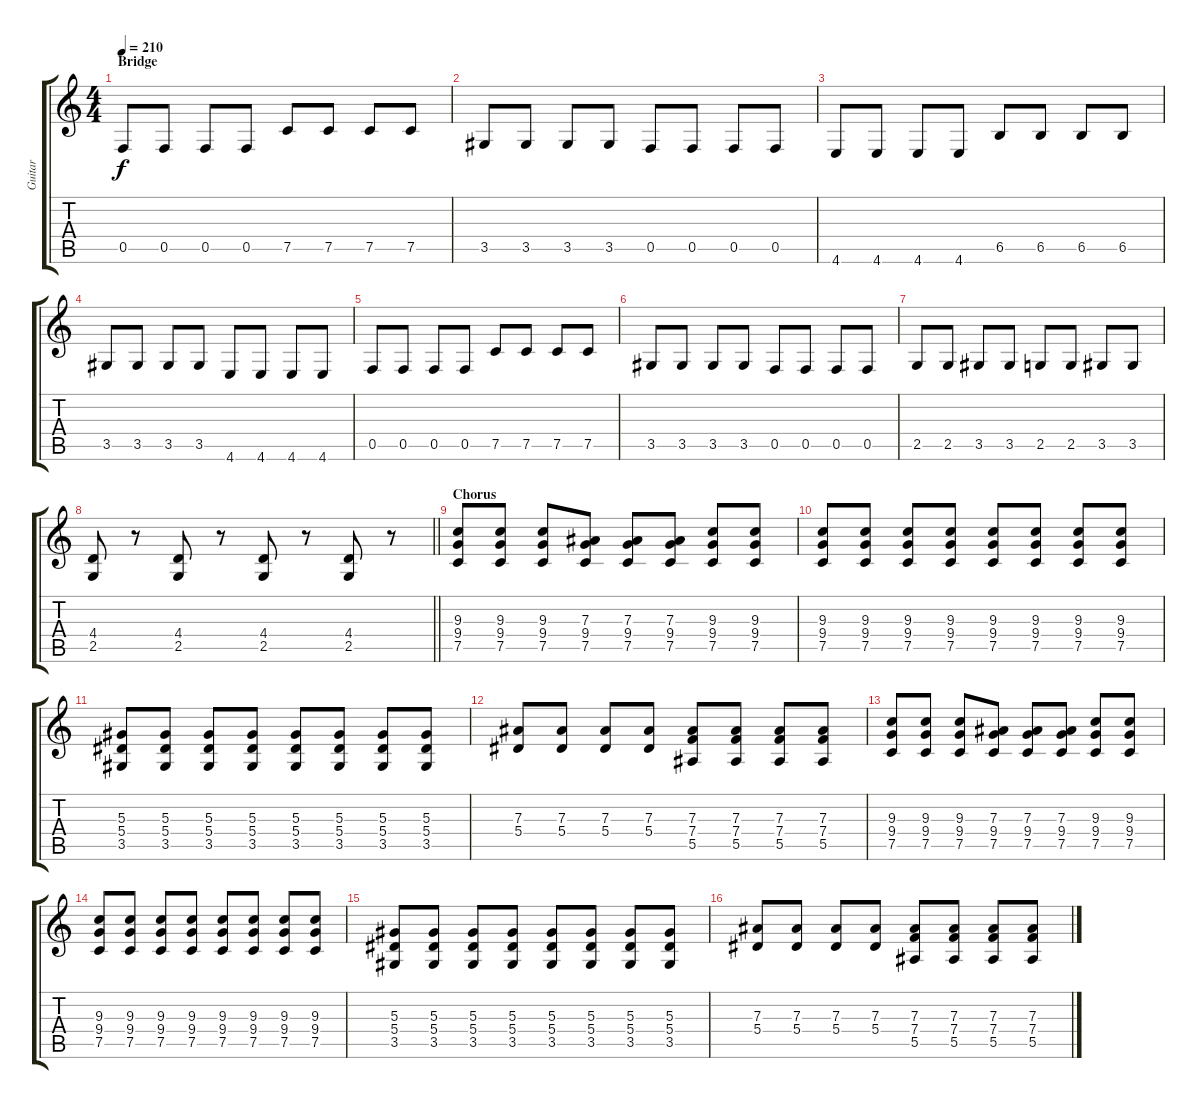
\track ("Guitar" "Guitar") {instrument distortionguitar}
\staff {score tabs}
\tuning (C4 G3 Eb3 Bb2 F2 C2) {hide}
\ts (4 4)
\section ("" "Bridge")
\tempo 210
\clef g2
\ks c
0.5.8{dy f} 0.5.8 0.5.8 0.5.8 7.5.8 7.5.8 7.5.8 7.5.8 |
3.5.8 3.5.8 3.5.8 3.5.8 0.5.8 0.5.8 0.5.8 0.5.8 |
4.6.8 4.6.8 4.6.8 4.6.8 6.5.8 6.5.8 6.5.8 6.5.8 |
3.5.8 3.5.8 3.5.8 3.5.8 4.6.8 4.6.8 4.6.8 4.6.8 |
0.5.8 0.5.8 0.5.8 0.5.8 7.5.8 7.5.8 7.5.8 7.5.8 |
3.5.8 3.5.8 3.5.8 3.5.8 0.5.8 0.5.8 0.5.8 0.5.8 |
2.5.8 2.5.8 3.5.8 3.5.8 2.5.8 2.5.8 3.5.8 3.5.8 |
\barLineRight lightlight
(4.4 2.5).8 r.8 (4.4 2.5).8 r.8 (4.4 2.5).8 r.8 (4.4 2.5).8 r.8 |
\section ("" "Chorus")
(9.3 9.4 7.5).8 (9.3 9.4 7.5).8 (9.3 9.4 7.5).8 (7.3 9.4 7.5).8 (7.3 9.4 7.5).8 (7.3 9.4 7.5).8 (9.3 9.4 7.5).8 (9.3 9.4 7.5).8 |
(9.3 9.4 7.5).8 (9.3 9.4 7.5).8 (9.3 9.4 7.5).8 (9.3 9.4 7.5).8 (9.3 9.4 7.5).8 (9.3 9.4 7.5).8 (9.3 9.4 7.5).8 (9.3 9.4 7.5).8 |
(5.3 5.4 3.5).8 (5.3 5.4 3.5).8 (5.3 5.4 3.5).8 (5.3 5.4 3.5).8 (5.3 5.4 3.5).8 (5.3 5.4 3.5).8 (5.3 5.4 3.5).8 (5.3 5.4 3.5).8 |
(7.3 5.4).8 (7.3 5.4).8 (7.3 5.4).8 (7.3 5.4).8 (7.3 7.4 5.5).8 (7.3 7.4 5.5).8 (7.3 7.4 5.5).8 (7.3 7.4 5.5).8 |
(9.3 9.4 7.5).8 (9.3 9.4 7.5).8 (9.3 9.4 7.5).8 (7.3 9.4 7.5).8 (7.3 9.4 7.5).8 (7.3 9.4 7.5).8 (9.3 9.4 7.5).8 (9.3 9.4 7.5).8 |
(9.3 9.4 7.5).8 (9.3 9.4 7.5).8 (9.3 9.4 7.5).8 (9.3 9.4 7.5).8 (9.3 9.4 7.5).8 (9.3 9.4 7.5).8 (9.3 9.4 7.5).8 (9.3 9.4 7.5).8 |
(5.3 5.4 3.5).8 (5.3 5.4 3.5).8 (5.3 5.4 3.5).8 (5.3 5.4 3.5).8 (5.3 5.4 3.5).8 (5.3 5.4 3.5).8 (5.3 5.4 3.5).8 (5.3 5.4 3.5).8 |
(7.3 5.4).8 (7.3 5.4).8 (7.3 5.4).8 (7.3 5.4).8 (7.3 7.4 5.5).8 (7.3 7.4 5.5).8 (7.3 7.4 5.5).8 (7.3 7.4 5.5).8
